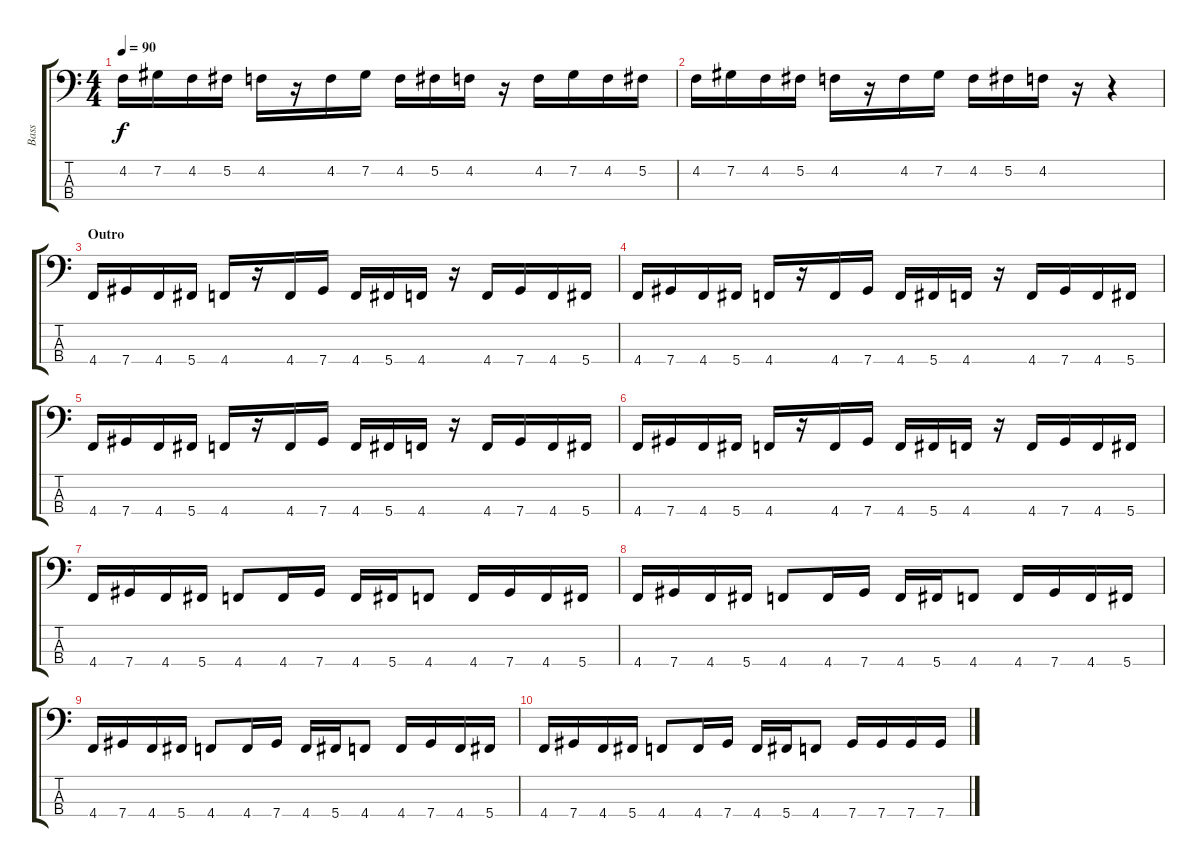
\track ("Bass" "Bass") {instrument electricbasspick}
\staff {score tabs}
\tuning (Gb2 Db2 Ab1 Db1) {hide}
\ts (4 4)
\tempo 90
\clef f4
\ks c
4.2.16{dy f} 7.2.16 4.2.16 5.2.16 4.2.16 r.16 4.2.16 7.2.16 4.2.16 5.2.16 4.2.16 r.16 4.2.16 7.2.16 4.2.16 5.2.16 |
4.2.16 7.2.16 4.2.16 5.2.16 4.2.16 r.16 4.2.16 7.2.16 4.2.16 5.2.16 4.2.16 r.16 r.4 |
\section ("" "Outro")
4.4.16 7.4.16 4.4.16 5.4.16 4.4.16 r.16 4.4.16 7.4.16 4.4.16 5.4.16 4.4.16 r.16 4.4.16 7.4.16 4.4.16 5.4.16 |
4.4.16 7.4.16 4.4.16 5.4.16 4.4.16 r.16 4.4.16 7.4.16 4.4.16 5.4.16 4.4.16 r.16 4.4.16 7.4.16 4.4.16 5.4.16 |
4.4.16 7.4.16 4.4.16 5.4.16 4.4.16 r.16 4.4.16 7.4.16 4.4.16 5.4.16 4.4.16 r.16 4.4.16 7.4.16 4.4.16 5.4.16 |
4.4.16 7.4.16 4.4.16 5.4.16 4.4.16 r.16 4.4.16 7.4.16 4.4.16 5.4.16 4.4.16 r.16 4.4.16 7.4.16 4.4.16 5.4.16 |
4.4.16 7.4.16 4.4.16 5.4.16 4.4.8 4.4.16 7.4.16 4.4.16 5.4.16 4.4.8 4.4.16 7.4.16 4.4.16 5.4.16 |
4.4.16 7.4.16 4.4.16 5.4.16 4.4.8 4.4.16 7.4.16 4.4.16 5.4.16 4.4.8 4.4.16 7.4.16 4.4.16 5.4.16 |
4.4.16 7.4.16 4.4.16 5.4.16 4.4.8 4.4.16 7.4.16 4.4.16 5.4.16 4.4.8 4.4.16 7.4.16 4.4.16 5.4.16 |
4.4.16 7.4.16 4.4.16 5.4.16 4.4.8 4.4.16 7.4.16 4.4.16 5.4.16 4.4.8 7.4.16 7.4.16 7.4.16 7.4.16
